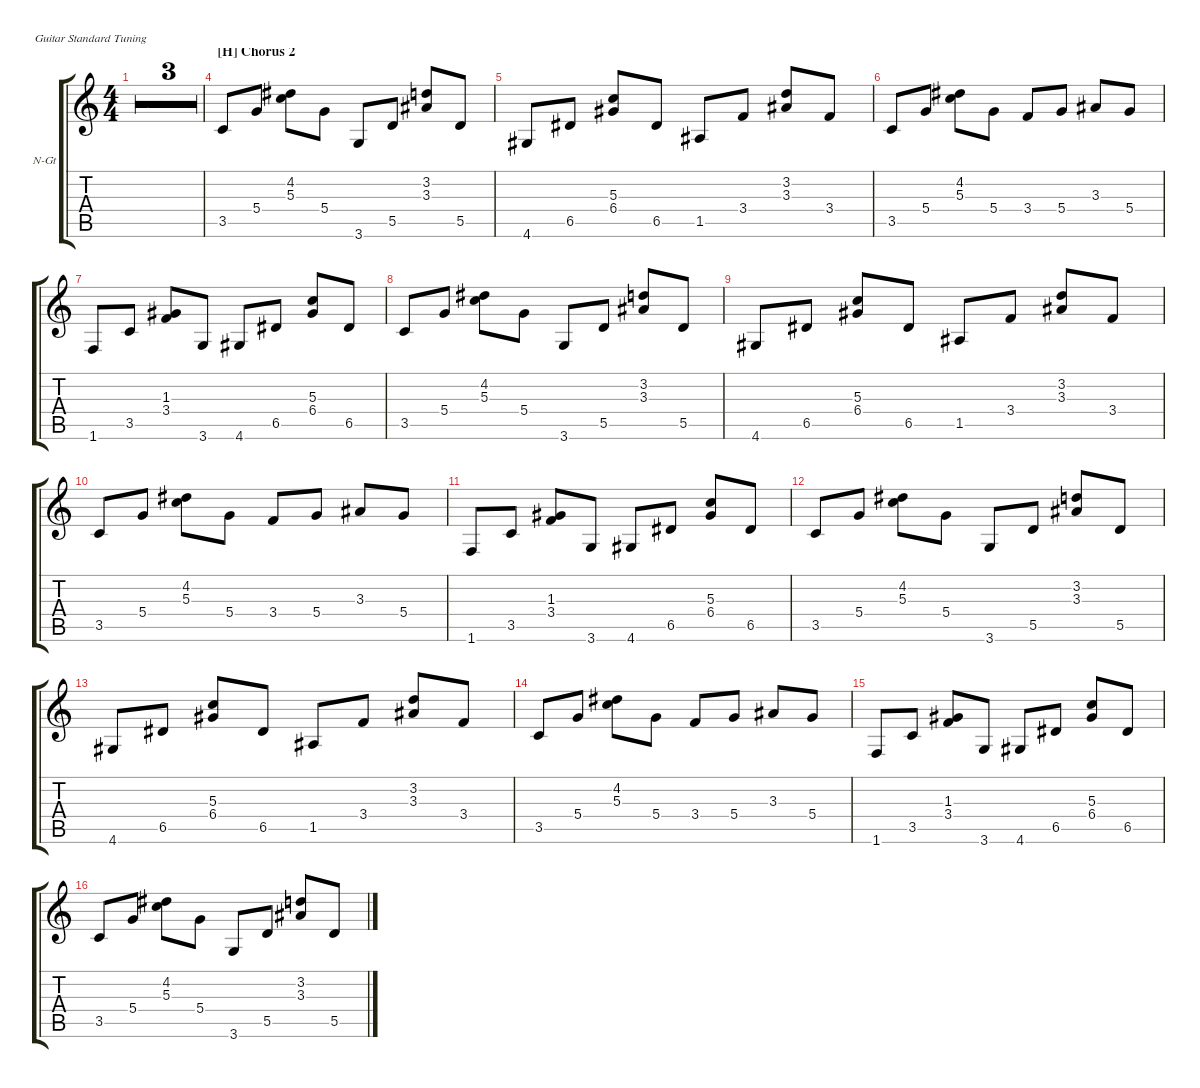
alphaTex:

\hideDynamics
\bracketExtendMode groupsimilarinstruments
\firstSystemTrackNameOrientation horizontal
\otherSystemsTrackNameOrientation horizontal
\track ("Guitar I" "N-Gt") {multiBarRest instrument acousticguitarnylon}
\staff {score tabs}
\tuning (E4 B3 G3 D3 A2 E2)
\ts (4 4)
\tempo 77
\clef g2
\ks c
r.1{dy f} |
r.1 |
r.1 |
\section ("H" "Chorus 2")
3.5.8 5.4.8 (4.2 5.3).8 5.4.8 3.6.8 5.5.8 (3.2 3.3).8 5.5.8 |
4.6.8 6.5.8 (5.3 6.4).8 6.5.8 1.5.8 3.4.8 (3.2 3.3).8 3.4.8 |
3.5.8 5.4.8 (4.2 5.3).8 5.4.8 3.4.8 5.4.8 3.3.8 5.4.8 |
1.6.8 3.5.8 (1.3 3.4).8 3.6.8 4.6.8 6.5.8 (5.3 6.4).8 6.5.8 |
3.5.8 5.4.8 (4.2 5.3).8 5.4.8 3.6.8 5.5.8 (3.2 3.3).8 5.5.8 |
4.6.8 6.5.8 (5.3 6.4).8 6.5.8 1.5.8 3.4.8 (3.2 3.3).8 3.4.8 |
3.5.8 5.4.8 (4.2 5.3).8 5.4.8 3.4.8 5.4.8 3.3.8 5.4.8 |
1.6.8 3.5.8 (1.3 3.4).8 3.6.8 4.6.8 6.5.8 (5.3 6.4).8 6.5.8 |
3.5.8 5.4.8 (4.2 5.3).8 5.4.8 3.6.8 5.5.8 (3.2 3.3).8 5.5.8 |
4.6.8 6.5.8 (5.3 6.4).8 6.5.8 1.5.8 3.4.8 (3.2 3.3).8 3.4.8 |
3.5.8 5.4.8 (4.2 5.3).8 5.4.8 3.4.8 5.4.8 3.3.8 5.4.8 |
1.6.8 3.5.8 (1.3 3.4).8 3.6.8 4.6.8 6.5.8 (5.3 6.4).8 6.5.8 |
3.5.8 5.4.8 (4.2 5.3).8 5.4.8 3.6.8 5.5.8 (3.2 3.3).8 5.5.8
